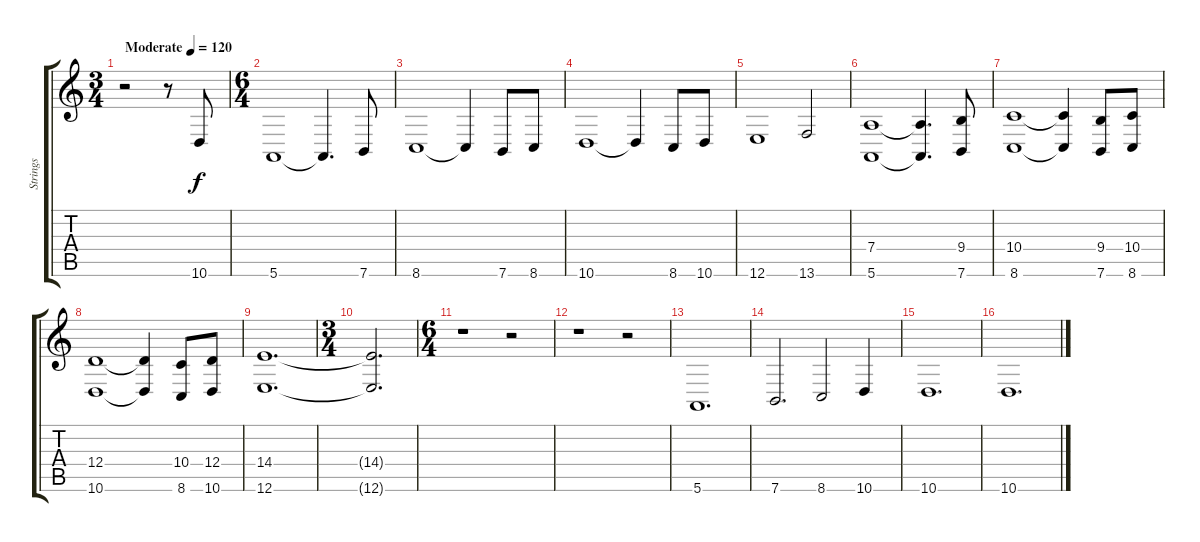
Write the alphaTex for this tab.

\track ("Strings" "Strings") {instrument stringensemble1}
\staff {score tabs}
\tuning (E4 B3 G3 D3 A2 E2) {hide}
\ts (3 4)
\tempo (120 "Moderate")
\clef g2
\ks c
r.2{dy f instrument stringensemble1} r.8 10.6.8 |
\ts (6 4)
5.6.1 5.6{t}.4{d} 7.6.8 |
8.6.1 8.6{t}.4 7.6.8 8.6.8 |
10.6.1 10.6{t}.4 8.6.8 10.6.8 |
12.6.1 13.6.2 |
(7.4 5.6).1 (7.4{t} 5.6{t}).4{d} (9.4 7.6).8 |
(10.4 8.6).1 (10.4{t} 8.6{t}).4 (9.4 7.6).8 (10.4 8.6).8 |
(12.4 10.6).1 (12.4{t} 10.6{t}).4 (10.4 8.6).8 (12.4 10.6).8 |
(14.4 12.6).1{d} |
\ts (3 4)
(14.4{t} 12.6{t}).2{d} |
\ts (6 4)
r.1 r.2 |
r.1 r.2 |
5.6.1{d} |
7.6.2{d} 8.6.2 10.6.4 |
10.6.1{d} |
10.6.1{d}
